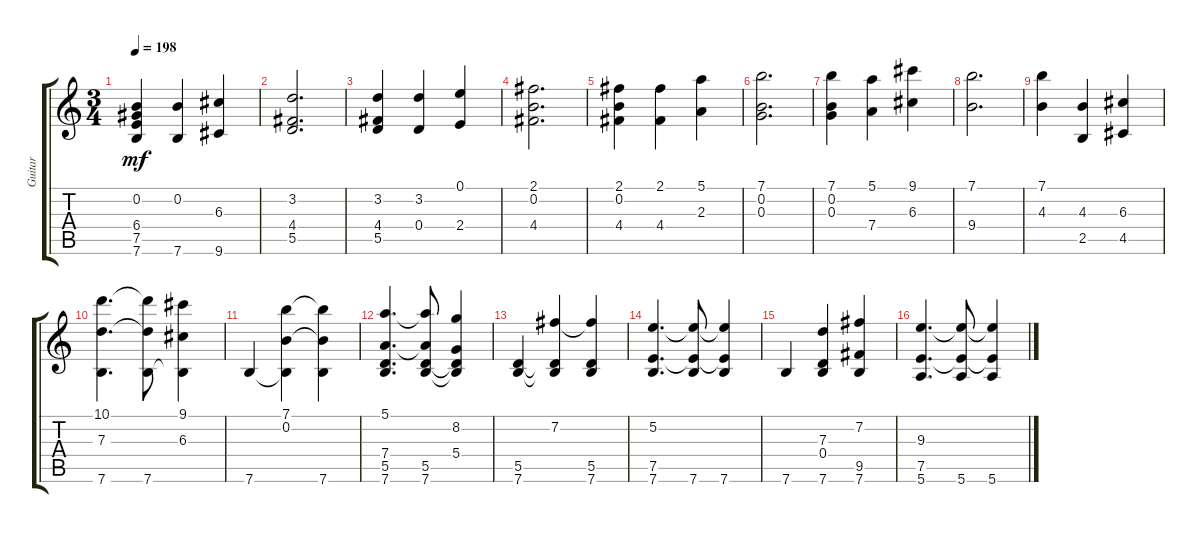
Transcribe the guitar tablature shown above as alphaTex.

\track ("Guitar" "Guitar") {instrument acousticguitarsteel}
\staff {score tabs}
\tuning (E4 B3 G3 D3 A2 E2) {hide}
\ts (3 4)
\tempo 198
\clef g2
\ks c
(0.2 6.4 7.5 7.6).4{dy mf} (0.2 7.6).4 (6.3 9.6).4 |
(3.2 4.4 5.5).2{d} |
(3.2 4.4 5.5).4 (3.2 0.4).4 (0.1 2.4).4 |
(2.1 0.2 4.4).2{d} |
(2.1 0.2 4.4).4 (2.1 4.4).4 (5.1 2.3).4 |
(7.1 0.2 0.3).2{d} |
(7.1 0.2 0.3).4 (5.1 7.4).4 (9.1 6.3).4 |
(7.1 9.4).2{d} |
(7.1 4.3).4 (4.3 2.5).4 (6.3 4.5).4 |
(10.1 7.3 7.6).4{d} (10.1{t} 7.3{t} 7.6).8 (9.1 6.3 7.6{t}).4 |
7.6.4 (7.1 0.2 7.6{t}).4 (7.1{t} 0.2{t} 7.6).4 |
(5.1 7.4 5.5 7.6).4{d} (5.1{t} 7.4{t} 5.5 7.6).8 (8.2 5.4 5.5{t} 7.6{t}).4 |
(5.5 7.6).4 (7.2 5.5{t} 7.6{t}).4 (7.2{t} 5.5 7.6).4 |
(5.2 7.5 7.6).4{d} (5.2{t} 7.5{t} 7.6).8 (5.2{t} 7.5{t} 7.6).4 |
7.6.4 (7.3 0.4 7.6).4 (7.2 9.5 7.6).4 |
(9.3 7.5 5.6).4{d} (9.3{t} 7.5{t} 5.6).8 (9.3{t} 7.5{t} 5.6).4
